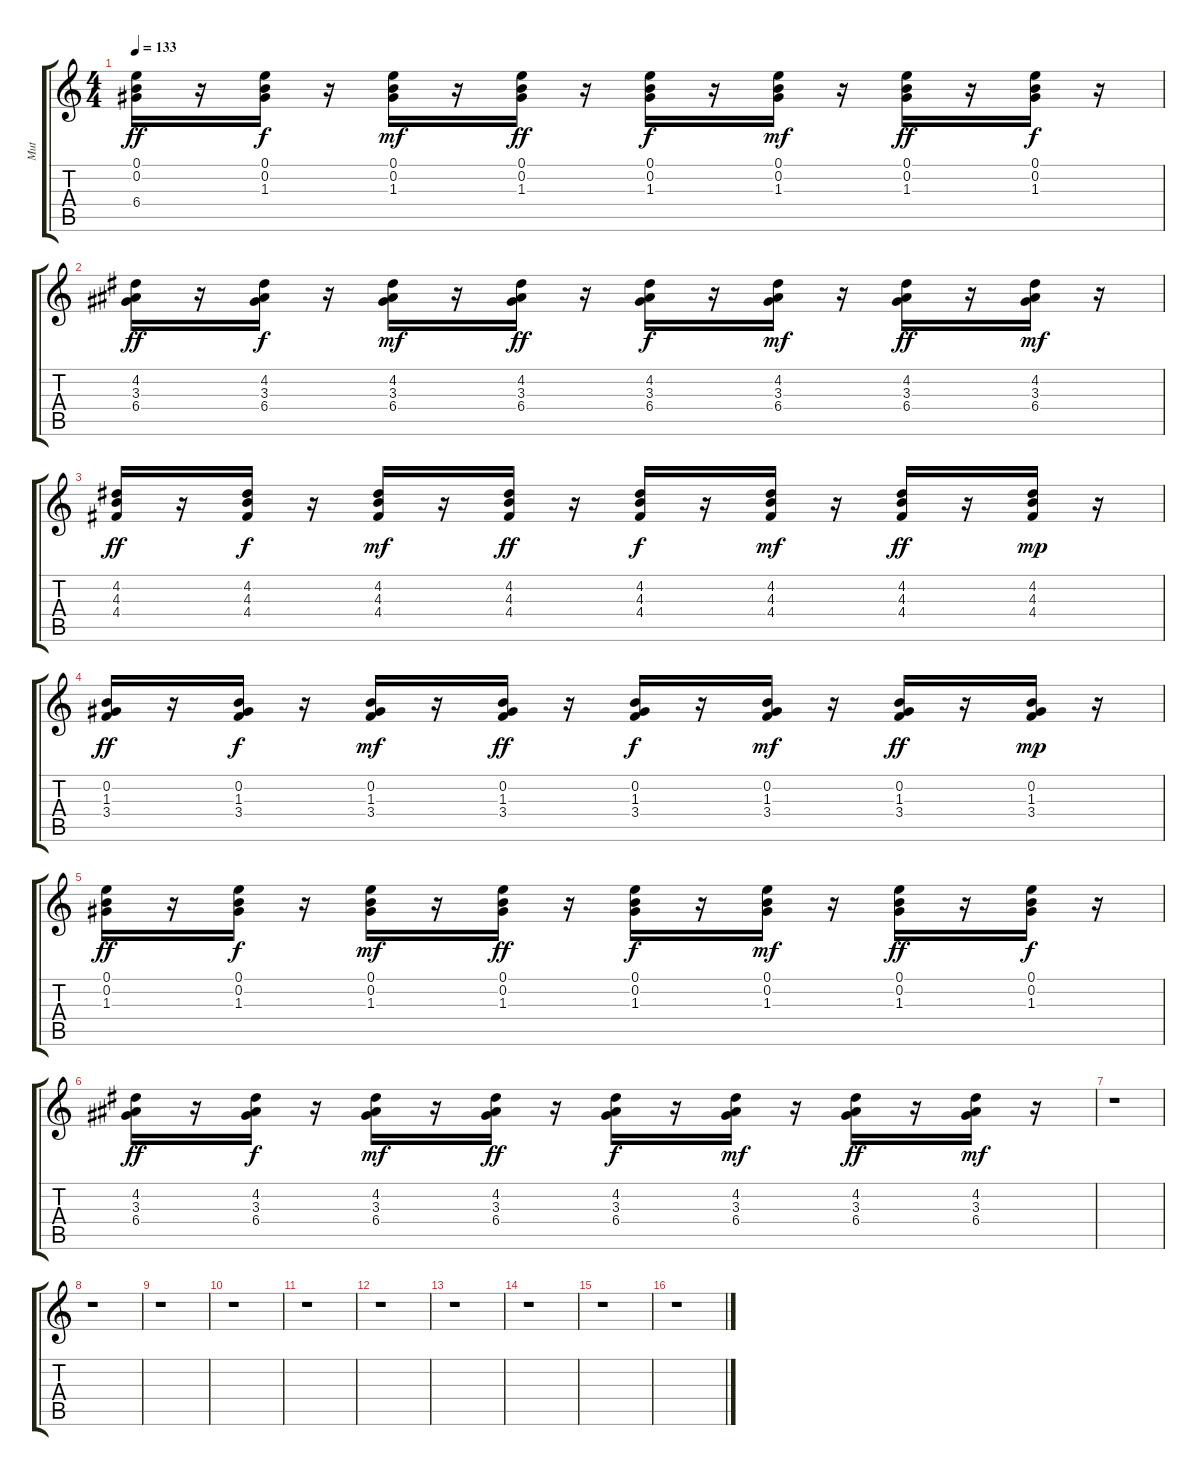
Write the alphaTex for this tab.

\track ("Mut" "Mut") {instrument electricguitarmuted}
\staff {score tabs}
\tuning (E4 B3 G3 D3 A2 E2) {hide}
\ts (4 4)
\tempo 133
\clef g2
\ks c
(0.1 0.2 6.4).16{dy ff} r.16 (0.1 0.2 1.3).16{dy f} r.16 (0.1 0.2 1.3).16{dy mf} r.16 (0.1 0.2 1.3).16{dy ff} r.16 (0.1 0.2 1.3).16{dy f} r.16 (0.1 0.2 1.3).16{dy mf} r.16 (0.1 0.2 1.3).16{dy ff} r.16 (0.1 0.2 1.3).16{dy f} r.16 |
(4.2 3.3 6.4).16{dy ff} r.16 (4.2 3.3 6.4).16{dy f} r.16 (4.2 3.3 6.4).16{dy mf} r.16 (4.2 3.3 6.4).16{dy ff} r.16 (4.2 3.3 6.4).16{dy f} r.16 (4.2 3.3 6.4).16{dy mf} r.16 (4.2 3.3 6.4).16{dy ff} r.16 (4.2 3.3 6.4).16{dy mf} r.16 |
(4.2 4.3 4.4).16{dy ff} r.16 (4.2 4.3 4.4).16{dy f} r.16 (4.2 4.3 4.4).16{dy mf} r.16 (4.2 4.3 4.4).16{dy ff} r.16 (4.2 4.3 4.4).16{dy f} r.16 (4.2 4.3 4.4).16{dy mf} r.16 (4.2 4.3 4.4).16{dy ff} r.16 (4.2 4.3 4.4).16{dy mp} r.16 |
(0.2 1.3 3.4).16{dy ff} r.16 (0.2 1.3 3.4).16{dy f} r.16 (0.2 1.3 3.4).16{dy mf} r.16 (0.2 1.3 3.4).16{dy ff} r.16 (0.2 1.3 3.4).16{dy f} r.16 (0.2 1.3 3.4).16{dy mf} r.16 (0.2 1.3 3.4).16{dy ff} r.16 (0.2 1.3 3.4).16{dy mp} r.16 |
(0.1 0.2 1.3).16{dy ff} r.16 (0.1 0.2 1.3).16{dy f} r.16 (0.1 0.2 1.3).16{dy mf} r.16 (0.1 0.2 1.3).16{dy ff} r.16 (0.1 0.2 1.3).16{dy f} r.16 (0.1 0.2 1.3).16{dy mf} r.16 (0.1 0.2 1.3).16{dy ff} r.16 (0.1 0.2 1.3).16{dy f} r.16 |
(4.2 3.3 6.4).16{dy ff} r.16 (4.2 3.3 6.4).16{dy f} r.16 (4.2 3.3 6.4).16{dy mf} r.16 (4.2 3.3 6.4).16{dy ff} r.16 (4.2 3.3 6.4).16{dy f} r.16 (4.2 3.3 6.4).16{dy mf} r.16 (4.2 3.3 6.4).16{dy ff} r.16 (4.2 3.3 6.4).16{dy mf} r.16 |
r.1 |
r.1 |
r.1 |
r.1 |
r.1 |
r.1 |
r.1 |
r.1 |
r.1 |
r.1
